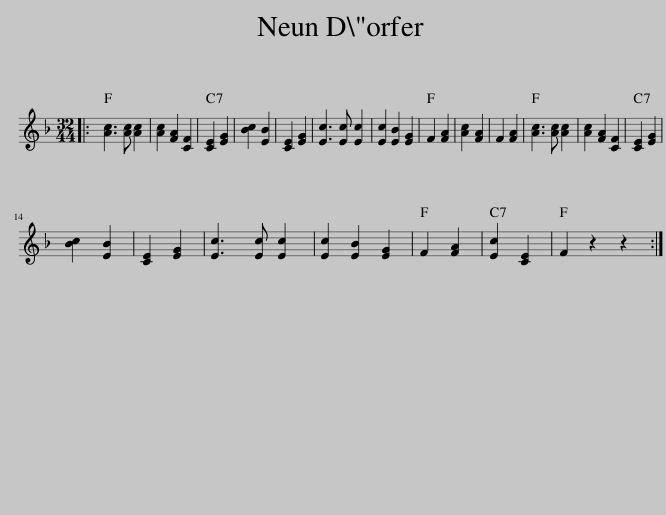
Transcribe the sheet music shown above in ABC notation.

X:1
L:1/8
M:32/44
I:linebreak $
K:F
V:1 treble
V:1
|: [Ac]3 [Ac] [Ac]2 | [Ac]2 [FA]2 [CF]2 | [CE]2 [EG]2 | [Bc]2 [EB]2 | [CE]2 [EG]2 | %5
 [Ec]3 [Ec] [Ec]2 | [Ec]2 [EB]2 [EG]2 | F2 [FA]2 | [Ac]2 [FA]2 | F2 [FA]2 | %10
 [Ac]3 [Ac] [Ac]2 | [Ac]2 [FA]2 [CF]2 | [CE]2 [EG]2 |$ [Bc]2 [EB]2 | [CE]2 [EG]2 | %15
 [Ec]3 [Ec] [Ec]2 | [Ec]2 [EB]2 [EG]2 | F2 [FA]2 | [Ec]2 [CE]2 | F2 z2 z2 :| %20
